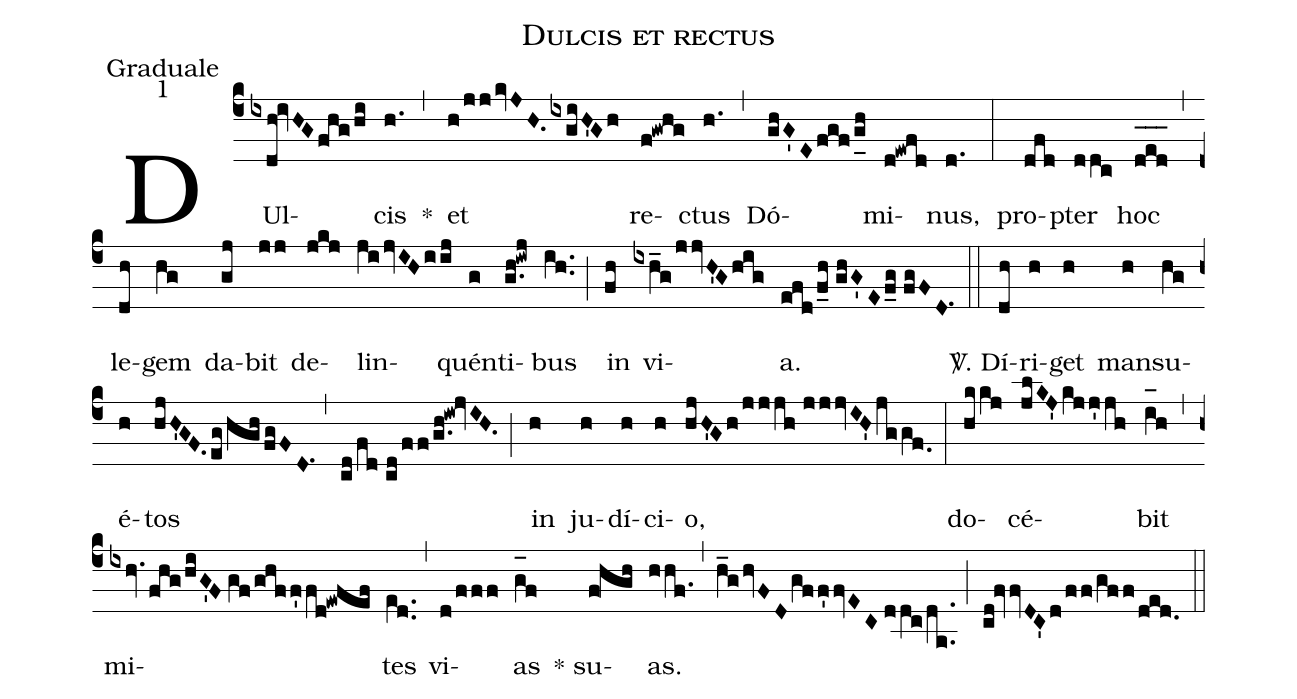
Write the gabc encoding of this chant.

name:Dulcis et rectus;
office-part:Graduale;
mode:1;
%%
(c4) DUl(ixdh!ivHGfhg/hi)cis(h.) *(,) et(h/jjkvJH.ixgiH'Gh) re(f!gwhg)ctus(h.) (,) Dó(ghG'Efgf/g_[uh:l]h)mi(d!ewfd)nus,(d.) (:) pro(dfd)pter(ddc) hoc(d_[oh:h]e_[oh:h]d_[oh:h]) (,) le(dh)gem(hg) da(gj)bit(jj) de(jkj)lin(jijvIHiij)quén(g)ti(g.h!iwj)bus(ih..) (;) in(fh) vi(ixh_g/jjvH'Ghig)a.(efd/f_h//ghG'Ef_g//fgFD.1) (::) <sp>V/</sp>. Dí(dh)ri(h)get(h) man(h)su(hg)é(h)tos(hjH'GF.eg/hgh/fgFD.1) (,) (cd/fd//cd/ff/g.h!iw!jvIH.) (;) in(h) ju(h)dí(h)ci(h)o,(hjH'Gh/jjjh//jjjvIH'jggf.0) (:) do(hkkj)cé(jlKJ'kjj'jh)bit(i_[oh:h]h) (,) mi(ixhv.fhg/hiG'F//gf/ghff'fd!ewfef)tes(e[ll:1]d..) (,) vi(d/fff)as(g_[oh:h]f) () * su(f!hgh)as.(hhf.) (,) (h_ghvFDgff'fvEC//dd[ull:1]c/da..) (;) (cd!fvvDC'd/ff/gff/ded.) (::)
